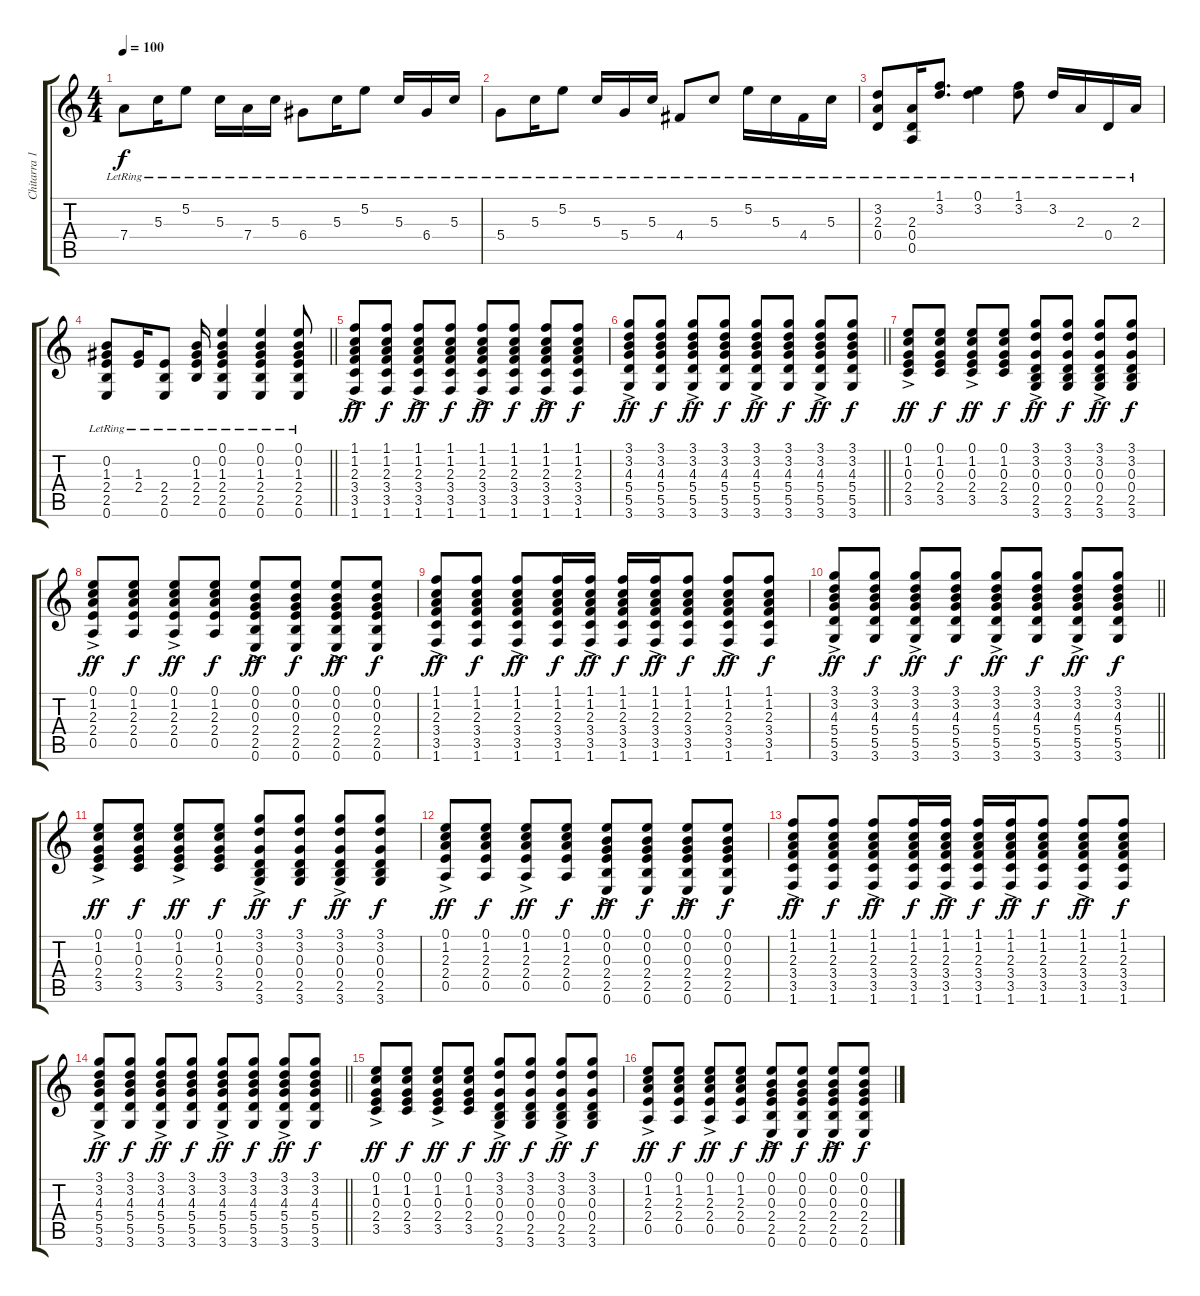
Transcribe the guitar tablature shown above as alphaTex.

\track ("Chitarra 1" "Chitarra 1") {instrument acousticguitarsteel}
\staff {score tabs}
\tuning (E4 B3 G3 D3 A2 E2) {hide}
\ts (4 4)
\tempo 100
\clef g2
\ks c
7.4{lr}.8{dy f} 5.3{lr}.16 5.2{lr}.8 5.3{lr}.16 7.4{lr}.16 5.3{lr}.16 6.4{lr}.8 5.3{lr}.16 5.2{lr}.8 5.3{lr}.16 6.4{lr}.16 5.3{lr}.16 |
5.4{lr}.8 5.3{lr}.16 5.2{lr}.8 5.3{lr}.16 5.4{lr}.16 5.3{lr}.16 4.4{lr}.8 5.3{lr}.8 5.2{lr}.16 5.3{lr}.16 4.4{lr}.16 5.3{lr}.16 |
(3.2{lr} 2.3{lr} 0.4{lr}).8 (2.3{lr} 0.4{lr} 0.5{lr}).16 (1.1{lr} 3.2{lr}).8{d} (0.1{lr} 3.2{lr}).4 (1.1{lr} 3.2{lr}).8 3.2{lr}.16 2.3{lr}.16 0.4{lr}.16 2.3{lr}.16 |
\barLineRight lightlight
(0.2{lr} 1.3{lr} 2.4{lr} 2.5{lr} 0.6).8 (1.3{lr} 2.4{lr}).16 (2.4{lr} 2.5{lr} 0.6{lr}).8 (0.2 1.3 2.4{lr} 2.5{lr}).16 (0.1{lr} 0.2{lr} 1.3{lr} 2.4{lr} 2.5{lr} 0.6{lr}).4 (0.1{lr} 0.2{lr} 1.3{lr} 2.4{lr} 2.5{lr} 0.6{lr}).4 (0.1{lr} 0.2{lr} 1.3{lr} 2.4{lr} 2.5{lr} 0.6{lr}).8 |
(1.1{ac} 1.2{ac} 2.3{ac} 3.4{ac} 3.5{ac} 1.6{ac}).8{dy ff} (1.1 1.2 2.3 3.4 3.5 1.6).8{dy f} (1.1{ac} 1.2{ac} 2.3{ac} 3.4{ac} 3.5{ac} 1.6{ac}).8{dy ff} (1.1 1.2 2.3 3.4 3.5 1.6).8{dy f} (1.1{ac} 1.2{ac} 2.3{ac} 3.4{ac} 3.5{ac} 1.6{ac}).8{dy ff} (1.1 1.2 2.3 3.4 3.5 1.6).8{dy f} (1.1{ac} 1.2{ac} 2.3{ac} 3.4{ac} 3.5{ac} 1.6{ac}).8{dy ff} (1.1 1.2 2.3 3.4 3.5 1.6).8{dy f} |
\barLineRight lightlight
(3.1{ac} 3.2{ac} 4.3{ac} 5.4{ac} 5.5{ac} 3.6{ac}).8{dy ff} (3.1 3.2 4.3 5.4 5.5 3.6).8{dy f} (3.1{ac} 3.2{ac} 4.3{ac} 5.4{ac} 5.5{ac} 3.6{ac}).8{dy ff} (3.1 3.2 4.3 5.4 5.5 3.6).8{dy f} (3.1{ac} 3.2{ac} 4.3{ac} 5.4{ac} 5.5{ac} 3.6{ac}).8{dy ff} (3.1 3.2 4.3 5.4 5.5 3.6).8{dy f} (3.1{ac} 3.2{ac} 4.3{ac} 5.4{ac} 5.5{ac} 3.6{ac}).8{dy ff} (3.1 3.2 4.3 5.4 5.5 3.6).8{dy f} |
(0.1{ac} 1.2{ac} 0.3{ac} 2.4{ac} 3.5{ac}).8{dy ff} (0.1 1.2 0.3 2.4 3.5).8{dy f} (0.1{ac} 1.2{ac} 0.3{ac} 2.4{ac} 3.5{ac}).8{dy ff} (0.1 1.2 0.3 2.4 3.5).8{dy f} (3.1{ac} 3.2{ac} 0.3{ac} 0.4{ac} 2.5{ac} 3.6{ac}).8{dy ff} (3.1 3.2 0.3 0.4 2.5 3.6).8{dy f} (3.1{ac} 3.2{ac} 0.3{ac} 0.4{ac} 2.5{ac} 3.6{ac}).8{dy ff} (3.1 3.2 0.3 0.4 2.5 3.6).8{dy f} |
(0.1{ac} 1.2{ac} 2.3{ac} 2.4{ac} 0.5{ac}).8{dy ff} (0.1 1.2 2.3 2.4 0.5).8{dy f} (0.1{ac} 1.2{ac} 2.3{ac} 2.4{ac} 0.5{ac}).8{dy ff} (0.1 1.2 2.3 2.4 0.5).8{dy f} (0.1{ac} 0.2{ac} 0.3{ac} 2.4{ac} 2.5{ac} 0.6{ac}).8{dy ff} (0.1 0.2 0.3 2.4 2.5 0.6).8{dy f} (0.1{ac} 0.2{ac} 0.3{ac} 2.4{ac} 2.5{ac} 0.6{ac}).8{dy ff} (0.1 0.2 0.3 2.4 2.5 0.6).8{dy f} |
(1.1{ac} 1.2{ac} 2.3{ac} 3.4{ac} 3.5{ac} 1.6{ac}).8{dy ff} (1.1 1.2 2.3 3.4 3.5 1.6).8{dy f} (1.1{ac} 1.2{ac} 2.3{ac} 3.4{ac} 3.5{ac} 1.6{ac}).8{dy ff} (1.1 1.2 2.3 3.4 3.5 1.6).16{dy f} (1.1{ac} 1.2{ac} 2.3{ac} 3.4{ac} 3.5{ac} 1.6{ac}).16{dy ff} (1.1 1.2 2.3 3.4 3.5 1.6).16{dy f} (1.1{ac} 1.2{ac} 2.3{ac} 3.4{ac} 3.5{ac} 1.6{ac}).16{dy ff} (1.1 1.2 2.3 3.4 3.5 1.6).8{dy f} (1.1{ac} 1.2{ac} 2.3{ac} 3.4{ac} 3.5{ac} 1.6{ac}).8{dy ff} (1.1 1.2 2.3 3.4 3.5 1.6).8{dy f} |
\barLineRight lightlight
(3.1{ac} 3.2{ac} 4.3{ac} 5.4{ac} 5.5{ac} 3.6{ac}).8{dy ff} (3.1 3.2 4.3 5.4 5.5 3.6).8{dy f} (3.1{ac} 3.2{ac} 4.3{ac} 5.4{ac} 5.5{ac} 3.6{ac}).8{dy ff} (3.1 3.2 4.3 5.4 5.5 3.6).8{dy f} (3.1{ac} 3.2{ac} 4.3{ac} 5.4{ac} 5.5{ac} 3.6{ac}).8{dy ff} (3.1 3.2 4.3 5.4 5.5 3.6).8{dy f} (3.1{ac} 3.2{ac} 4.3{ac} 5.4{ac} 5.5{ac} 3.6{ac}).8{dy ff} (3.1 3.2 4.3 5.4 5.5 3.6).8{dy f} |
(0.1{ac} 1.2{ac} 0.3{ac} 2.4{ac} 3.5{ac}).8{dy ff} (0.1 1.2 0.3 2.4 3.5).8{dy f} (0.1{ac} 1.2{ac} 0.3{ac} 2.4{ac} 3.5{ac}).8{dy ff} (0.1 1.2 0.3 2.4 3.5).8{dy f} (3.1{ac} 3.2{ac} 0.3{ac} 0.4{ac} 2.5{ac} 3.6{ac}).8{dy ff} (3.1 3.2 0.3 0.4 2.5 3.6).8{dy f} (3.1{ac} 3.2{ac} 0.3{ac} 0.4{ac} 2.5{ac} 3.6{ac}).8{dy ff} (3.1 3.2 0.3 0.4 2.5 3.6).8{dy f} |
(0.1{ac} 1.2{ac} 2.3{ac} 2.4{ac} 0.5{ac}).8{dy ff} (0.1 1.2 2.3 2.4 0.5).8{dy f} (0.1{ac} 1.2{ac} 2.3{ac} 2.4{ac} 0.5{ac}).8{dy ff} (0.1 1.2 2.3 2.4 0.5).8{dy f} (0.1{ac} 0.2{ac} 0.3{ac} 2.4{ac} 2.5{ac} 0.6{ac}).8{dy ff} (0.1 0.2 0.3 2.4 2.5 0.6).8{dy f} (0.1{ac} 0.2{ac} 0.3{ac} 2.4{ac} 2.5{ac} 0.6{ac}).8{dy ff} (0.1 0.2 0.3 2.4 2.5 0.6).8{dy f} |
(1.1{ac} 1.2{ac} 2.3{ac} 3.4{ac} 3.5{ac} 1.6{ac}).8{dy ff} (1.1 1.2 2.3 3.4 3.5 1.6).8{dy f} (1.1{ac} 1.2{ac} 2.3{ac} 3.4{ac} 3.5{ac} 1.6{ac}).8{dy ff} (1.1 1.2 2.3 3.4 3.5 1.6).16{dy f} (1.1{ac} 1.2{ac} 2.3{ac} 3.4{ac} 3.5{ac} 1.6{ac}).16{dy ff} (1.1 1.2 2.3 3.4 3.5 1.6).16{dy f} (1.1{ac} 1.2{ac} 2.3{ac} 3.4{ac} 3.5{ac} 1.6{ac}).16{dy ff} (1.1 1.2 2.3 3.4 3.5 1.6).8{dy f} (1.1{ac} 1.2{ac} 2.3{ac} 3.4{ac} 3.5{ac} 1.6{ac}).8{dy ff} (1.1 1.2 2.3 3.4 3.5 1.6).8{dy f} |
\barLineRight lightlight
(3.1{ac} 3.2{ac} 4.3{ac} 5.4{ac} 5.5{ac} 3.6{ac}).8{dy ff} (3.1 3.2 4.3 5.4 5.5 3.6).8{dy f} (3.1{ac} 3.2{ac} 4.3{ac} 5.4{ac} 5.5{ac} 3.6{ac}).8{dy ff} (3.1 3.2 4.3 5.4 5.5 3.6).8{dy f} (3.1{ac} 3.2{ac} 4.3{ac} 5.4{ac} 5.5{ac} 3.6{ac}).8{dy ff} (3.1 3.2 4.3 5.4 5.5 3.6).8{dy f} (3.1{ac} 3.2{ac} 4.3{ac} 5.4{ac} 5.5{ac} 3.6{ac}).8{dy ff} (3.1 3.2 4.3 5.4 5.5 3.6).8{dy f} |
(0.1{ac} 1.2{ac} 0.3{ac} 2.4{ac} 3.5{ac}).8{dy ff} (0.1 1.2 0.3 2.4 3.5).8{dy f} (0.1{ac} 1.2{ac} 0.3{ac} 2.4{ac} 3.5{ac}).8{dy ff} (0.1 1.2 0.3 2.4 3.5).8{dy f} (3.1{ac} 3.2{ac} 0.3{ac} 0.4{ac} 2.5{ac} 3.6{ac}).8{dy ff} (3.1 3.2 0.3 0.4 2.5 3.6).8{dy f} (3.1{ac} 3.2{ac} 0.3{ac} 0.4{ac} 2.5{ac} 3.6{ac}).8{dy ff} (3.1 3.2 0.3 0.4 2.5 3.6).8{dy f} |
(0.1{ac} 1.2{ac} 2.3{ac} 2.4{ac} 0.5{ac}).8{dy ff} (0.1 1.2 2.3 2.4 0.5).8{dy f} (0.1{ac} 1.2{ac} 2.3{ac} 2.4{ac} 0.5{ac}).8{dy ff} (0.1 1.2 2.3 2.4 0.5).8{dy f} (0.1{ac} 0.2{ac} 0.3{ac} 2.4{ac} 2.5{ac} 0.6{ac}).8{dy ff} (0.1 0.2 0.3 2.4 2.5 0.6).8{dy f} (0.1{ac} 0.2{ac} 0.3{ac} 2.4{ac} 2.5{ac} 0.6{ac}).8{dy ff} (0.1 0.2 0.3 2.4 2.5 0.6).8{dy f}
